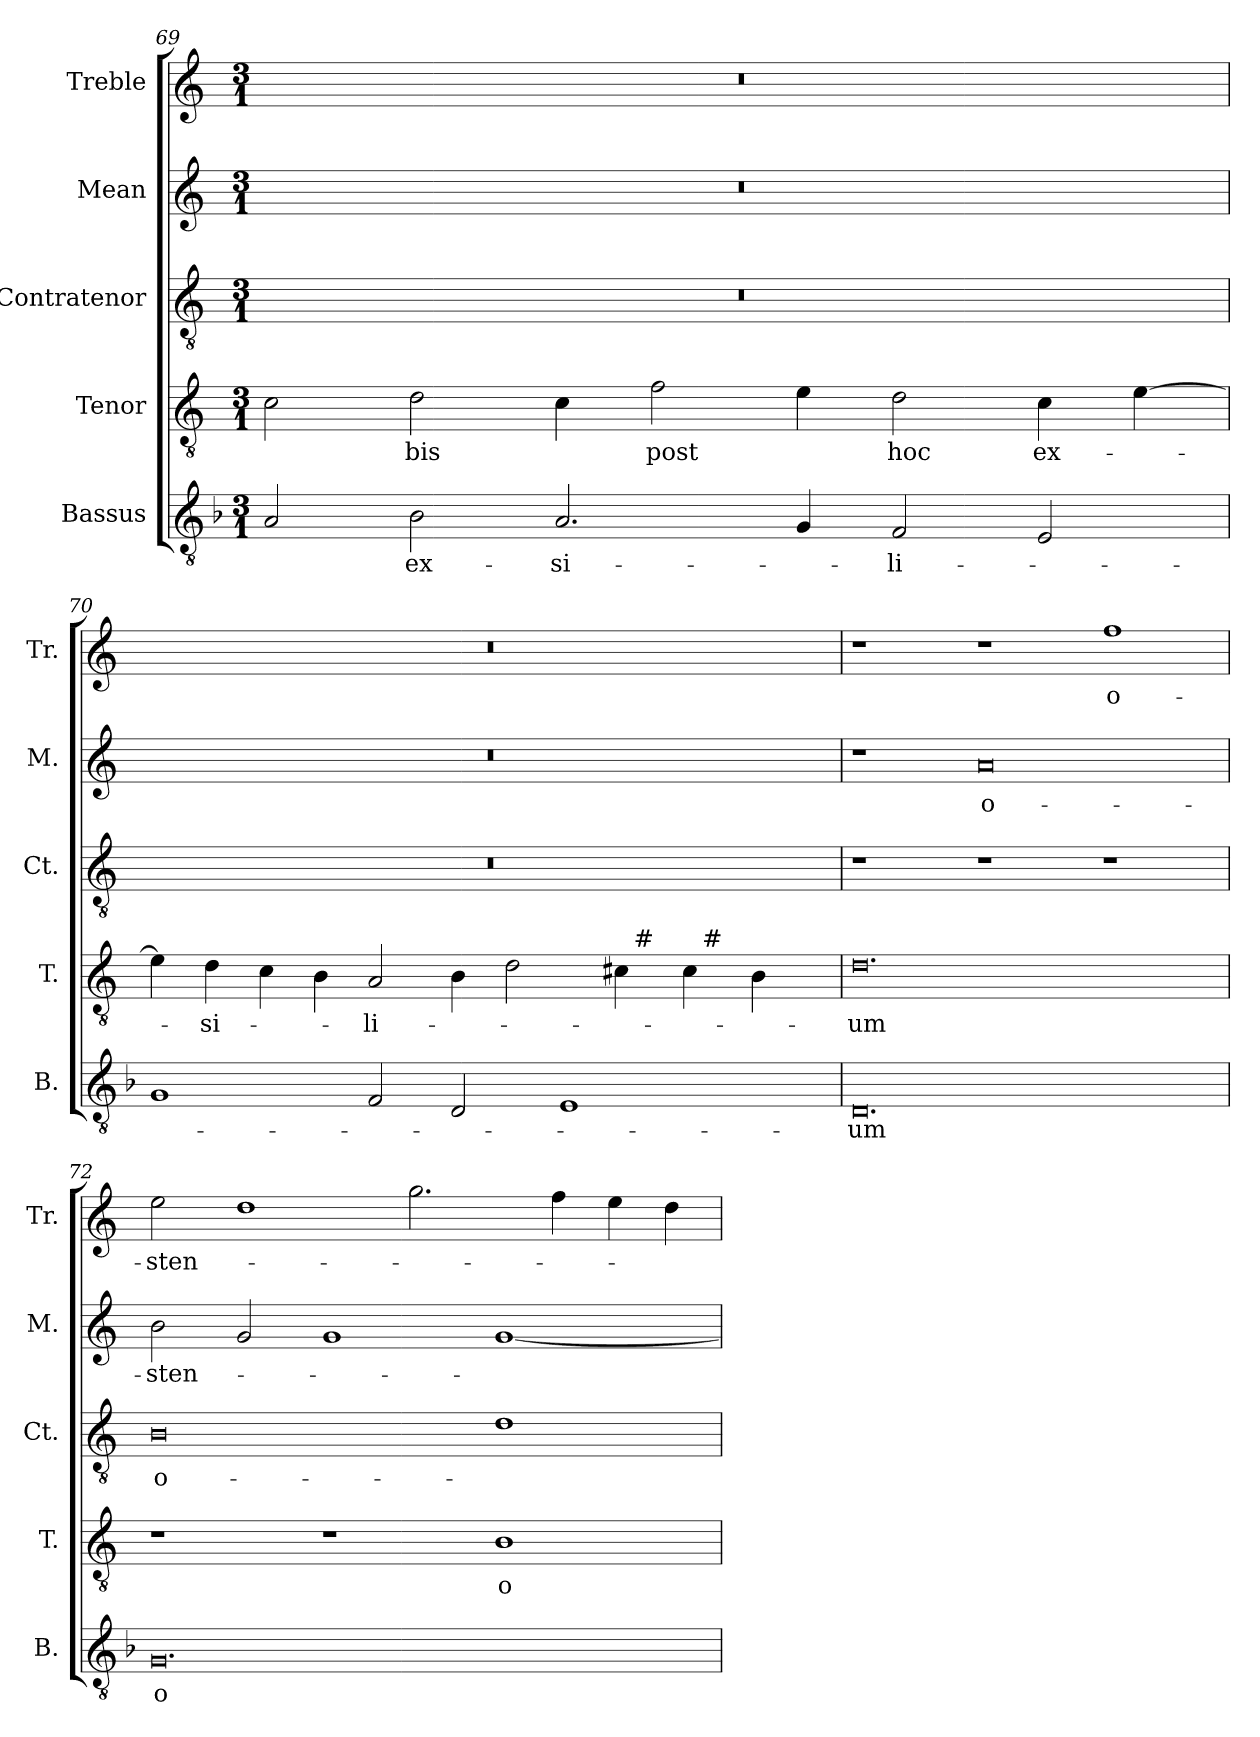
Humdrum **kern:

**kern	**text	**kern	**text	**kern	**text	**kern	**text	**kern	**text
*part5	*part5	*part4	*part4	*part3	*part3	*part2	*part2	*part1	*part1
*staff5	*staff5	*staff4	*staff4	*staff3	*staff3	*staff2	*staff2	*staff1	*staff1
*I"Bassus	*	*I"Tenor	*	*I"Contratenor	*	*I"Mean	*	*I"Treble	*
*I'B.	*	*I'T.	*	*I'Ct.	*	*I'M.	*	*I'Tr.	*
*clefGv2	*	*clefGv2	*	*clefGv2	*	*clefG2	*	*clefG2	*
*ITrd7c12	*	*ITrd7c12	*	*ITrd7c12	*	*	*	*	*
*k[b-]	*	*k[]	*	*k[]	*	*k[]	*	*k[]	*
*F:	*	*	*	*C:	*	*C:	*	*C:	*
*M3/1	*	*M3/1	*	*M3/1	*	*M3/1	*	*M3/1	*
=69	=69	=69	=69	=69	=69	=69	=69	=69	=69
!	!	!	!	!LO:N:vis=1	!	!LO:N:vis=1	!	!LO:N:vis=1	!
2AAi/	.	2Ci\	.	0.r	.	0.r	.	0.r	.
!	!LO:LY:b:color=#000000	!	!	!	!	!	!	!	!
!	!	!	!LO:LY:b:color=#000000	!	!	!	!	!	!
2BB-i\	ex-	2Di\	-bis	.	.	.	.	.	.
!	!LO:LY:b:color=#000000	!	!	!	!	!	!	!	!
2.AAi/	-si-	4Ci\	.	.	.	.	.	.	.
!	!	!	!LO:LY:b:color=#000000	!	!	!	!	!	!
.	.	2Fi\	post	.	.	.	.	.	.
4GGi/	.	4Ei\	.	.	.	.	.	.	.
!	!LO:LY:b:color=#000000	!	!	!	!	!	!	!	!
!	!	!	!LO:LY:b:color=#000000	!	!	!	!	!	!
2FFi/	-li-	2Di\	hoc	.	.	.	.	.	.
!	!	!	!LO:LY:b:color=#000000	!	!	!	!	!	!
2EEi/	.	4Ci\	ex-	.	.	.	.	.	.
.	.	[>4Ei\	.	.	.	.	.	.	.
=70	=70	=70	=70	=70	=70	=70	=70	=70	=70
!	!	!	!	!LO:N:vis=1	!	!LO:N:vis=1	!	!LO:N:vis=1	!
*	*	*^	*	*	*	*	*	*	*
*	*	*	*^	*	*	*	*	*	*	*
1GGi	.	4Ei\]	1ryy	1ryy	.	0.r	.	0.r	.	0.r	.
!	!	!	!	!	!LO:LY:b:color=#000000	!	!	!	!	!	!
.	.	4Di\	.	.	-si-	.	.	.	.	.	.
.	.	4Ci\	.	.	.	.	.	.	.	.	.
.	.	4BBi\	.	.	.	.	.	.	.	.	.
!	!	!	!	!	!LO:LY:b:color=#000000	!	!	!	!	!	!
2FFi/	.	2AAi/	1ryy	1ryy	-li-	.	.	.	.	.	.
2DDi/	.	4BBi\	.	.	.	.	.	.	.	.	.
.	.	2Di\	.	.	.	.	.	.	.	.	.
1EEi	.	.	4ryy	2ryy	.	.	.	.	.	.	.
.	.	4C#i\	32ryy	.	.	.	.	.	.	.	.
.	.	.	256ryy	.	.	.	.	.	.	.	.
!	!	!	!LO:TX:a:t=#	!	!	!	!	!	!	!	!
.	.	.	2ryy	.	.	.	.	.	.	.	.
.	.	4C#i\	.	32ryy	.	.	.	.	.	.	.
.	.	.	.	256ryy	.	.	.	.	.	.	.
!	!	!	!	!LO:TX:a:t=#	!	!	!	!	!	!	!
.	.	.	.	4ryy	.	.	.	.	.	.	.
.	.	4BBi\	.	.	.	.	.	.	.	.	.
.	.	.	8ryy	8ryy	.	.	.	.	.	.	.
.	.	.	16ryy	16ryy	.	.	.	.	.	.	.
.	.	.	64..ryy	64..ryy	.	.	.	.	.	.	.
*	*	*v	*v	*v	*	*	*	*	*	*	*
!!LO:LB:g=z
=71	=71	=71	=71	=71	=71	=71	=71	=71	=71
*	*	*^	*	*	*	*	*	*	*
*	*	*	*^	*	*	*	*	*	*	*
!	!LO:LY:b:color=#000000	!	!	!	!	!	!	!	!	!	!
*	*	*v	*v	*v	*	*	*	*	*	*	*
*	*	*^	*	*	*	*	*	*	*
*	*	*	*^	*	*	*	*	*	*	*
!	!	!	!	!	!LO:LY:b:color=#000000	!	!	!	!	!	!
*	*	*v	*v	*v	*	*	*	*	*	*	*
0.DDi	-um	0.Di	-um	1r	.	1r	.	1r	.
!	!	!	!	!	!	!	!LO:LY:b:color=#000000	!	!
.	.	.	.	1r	.	0ai	o-	1r	.
!	!	!	!	!	!	!	!	!	!LO:LY:b:color=#000000
.	.	.	.	1r	.	.	.	1ffi	o-
=72	=72	=72	=72	=72	=72	=72	=72	=72	=72
!	!LO:LY:b:color=#000000	!	!	!	!	!	!	!	!
!	!	!	!	!	!LO:LY:b:color=#000000	!	!	!	!
!	!	!	!	!	!	!	!LO:LY:b:color=#000000	!	!
!	!	!	!	!	!	!	!	!	!LO:LY:b:color=#000000
0.GGi	o-	1r	.	0BBi	o-	2bi\	-sten-	2eei\	-sten-
.	.	.	.	.	.	2gi/	.	1ddi	.
.	.	1r	.	.	.	1gi	.	.	.
.	.	.	.	.	.	.	.	2.ggi\	.
!	!	!	!LO:LY:b:color=#000000	!	!	!	!	!	!
.	.	1BBi	o-	1Di	.	[<1gi	.	.	.
.	.	.	.	.	.	.	.	4ffi\	.
.	.	.	.	.	.	.	.	4eei\	.
.	.	.	.	.	.	.	.	4ddi\	.
=	=	=	=	=	=	=	=	=	=
*-	*-	*-	*-	*-	*-	*-	*-	*-	*-
